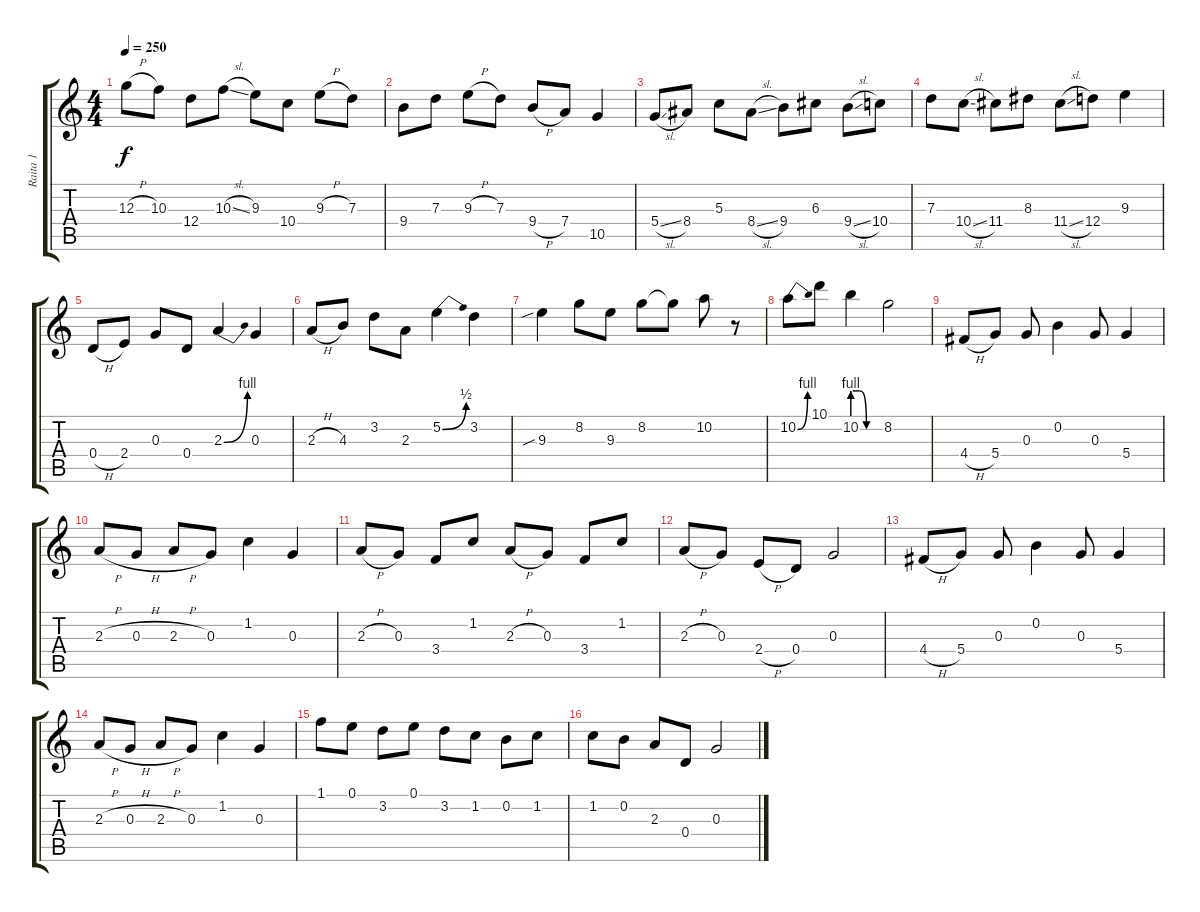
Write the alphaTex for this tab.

\track ("Raita 1" "Raita 1") {instrument electricguitarclean}
\staff {score tabs}
\tuning (E4 B3 G3 D3 A2 E2) {hide}
\ts (4 4)
\tempo 250
\clef g2
\ks c
12.3{h}.8{dy f} 10.3.8 12.4.8 10.3{sl}.8 9.3.8 10.4.8 9.3{h}.8 7.3.8 |
9.4.8 7.3.8 9.3{h}.8 7.3.8 9.4{h}.8 7.4.8 10.5.4 |
5.4{sl}.8 8.4.8 5.3.8 8.4{sl}.8 9.4.8 6.3.8 9.4{sl}.8 10.4.8 |
7.3.8 10.4{sl}.8 11.4.8 8.3.8 11.4{sl}.8 12.4.8 9.3.4 |
0.4{h}.8 2.4.8 0.3.8 0.4.8 2.3{be (bend 0 0 60 4)}.4 0.3.4 |
2.3{h}.8 4.3.8 3.2.8 2.3.8 5.2{be (bend 0 0 60 2)}.4 3.2.4 |
9.3{sib}.4 8.2.8 9.3.8 8.2.8 8.2{t}.8 10.2.8 r.8 |
10.2{be (bend 0 0 60 4)}.8 10.1.8 10.2{be (custom 0 4 15 4 30 0 60 0)}.4 8.2.2 |
4.4{h}.8 5.4.8 0.3.8 0.2.4 0.3.8 5.4.4 |
2.3{h}.8 0.3{h}.8 2.3{h}.8 0.3.8 1.2.4 0.3.4 |
2.3{h}.8 0.3.8 3.4.8 1.2.8 2.3{h}.8 0.3.8 3.4.8 1.2.8 |
2.3{h}.8 0.3.8 2.4{h}.8 0.4.8 0.3.2 |
4.4{h}.8 5.4.8 0.3.8 0.2.4 0.3.8 5.4.4 |
2.3{h}.8 0.3{h}.8 2.3{h}.8 0.3.8 1.2.4 0.3.4 |
1.1.8 0.1.8 3.2.8 0.1.8 3.2.8 1.2.8 0.2.8 1.2.8 |
1.2.8 0.2.8 2.3.8 0.4.8 0.3.2
